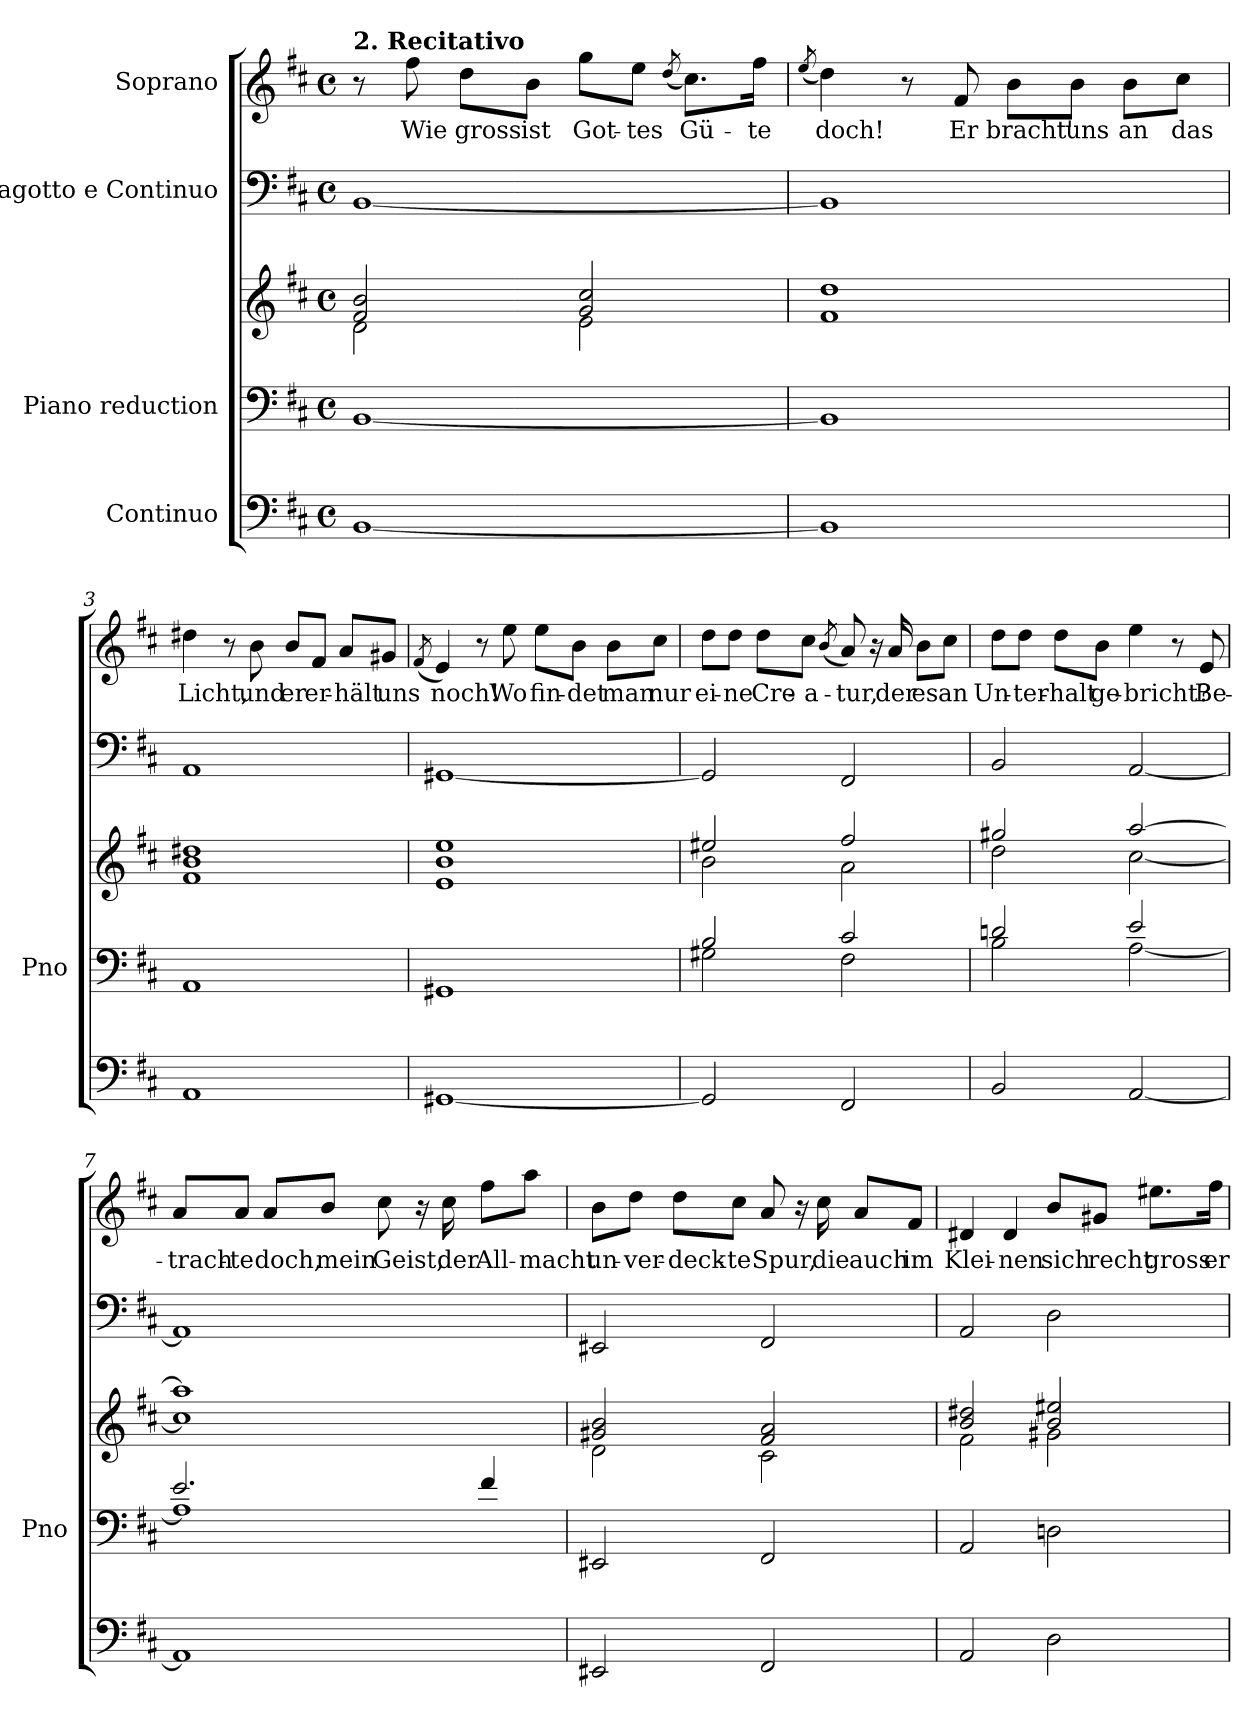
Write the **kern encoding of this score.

**kern	**kern	**kern	**kern	**kern	**text
*part4	*part3	*part3	*part2	*part1	*part1
*staff5	*staff4	*staff3	*staff2	*staff1	*staff1
*I"Continuo	*I"Piano reduction	*	*I"Fagotto e Continuo	*I"Soprano	*
*	*I'Pno	*	*	*	*
*clefF4	*clefF4	*clefG2	*clefF4	*clefG2	*
*k[f#c#]	*k[f#c#]	*k[f#c#]	*k[f#c#]	*k[f#c#]	*
*M4/4	*M4/4	*M4/4	*M4/4	*M4/4	*
*met(c)	*met(c)	*met(c)	*met(c)	*met(c)	*
=1	=1	=1	=1	=1	=1
*	*	*^	*	*	*
!	!	!	!	!	!LO:TX:a:B:t=2. Recitativo	!
[1BB	[1BB	2f#/ 2b/	2d\	[1BB	8r	.
!	!	!	!	!	!	!LO:LY:b
.	.	.	.	.	8ff#\	Wie
!	!	!	!	!	!	!LO:LY:b
.	.	.	.	.	8dd\L	gross
!	!	!	!	!	!	!LO:LY:b
.	.	.	.	.	8b\J	ist
!	!	!	!	!	!	!LO:LY:b
.	.	2g/ 2cc#/	2e\	.	8gg\L	Got-
!	!	!	!	!	!	!LO:LY:b
.	.	.	.	.	8ee\J	tes
.	.	.	.	.	(<8qdd/	.
!	!	!	!	!	!	!LO:LY:b
.	.	.	.	.	8.cc#\L)	Gü-
!	!	!	!	!	!	!LO:LY:b
.	.	.	.	.	16ff#\Jk	te
*	*	*v	*v	*	*	*
=2	=2	=2	=2	=2	=2
.	.	.	.	(<8qee/	.
!	!	!	!	!	!LO:LY:b
1BB]	1BB]	1f# 1dd	1BB]	4dd\)	doch!
.	.	.	.	8r	.
!	!	!	!	!	!LO:LY:b
.	.	.	.	8f#/	Er
!	!	!	!	!	!LO:LY:b
.	.	.	.	8b\L	bracht'
!	!	!	!	!	!LO:LY:b
.	.	.	.	8b\J	uns
!	!	!	!	!	!LO:LY:b
.	.	.	.	8b\L	an
!	!	!	!	!	!LO:LY:b
.	.	.	.	8cc#\J	das
=3	=3	=3	=3	=3	=3
!	!	!	!	!	!LO:LY:b
1AA	1AA	1f# 1b 1dd#X	1AA	4dd#X\	Licht,
.	.	.	.	8r	.
!	!	!	!	!	!LO:LY:b
.	.	.	.	8b\	und
!	!	!	!	!	!LO:LY:b
.	.	.	.	8b/L	er
!	!	!	!	!	!LO:LY:b
.	.	.	.	8f#/J	er-
!	!	!	!	!	!LO:LY:b
.	.	.	.	8a/L	hält
!	!	!	!	!	!LO:LY:b
.	.	.	.	8g#X/J	uns
=4	=4	=4	=4	=4	=4
.	.	.	.	(<8qf#/	.
!	!	!	!	!	!LO:LY:b
[1GG#X	1GG#X	1e 1b 1ee	[1GG#X	4e/)	noch!
.	.	.	.	8r	.
!	!	!	!	!	!LO:LY:b
.	.	.	.	8ee\	Wo
!	!	!	!	!	!LO:LY:b
.	.	.	.	8ee\L	fin-
!	!	!	!	!	!LO:LY:b
.	.	.	.	8b\J	det
!	!	!	!	!	!LO:LY:b
.	.	.	.	8b\L	man
!	!	!	!	!	!LO:LY:b
.	.	.	.	8cc#\J	nur
!!LO:LB:g=z
=5	=5	=5	=5	=5	=5
*	*^	*^	*	*	*
!	!	!	!	!	!	!	!LO:LY:b
2GG#/]	2B/	2G#X\	2ee#X/	2b\	2GG#/]	8dd\L	ei-
!	!	!	!	!	!	!	!LO:LY:b
.	.	.	.	.	.	8dd\J	ne
!	!	!	!	!	!	!	!LO:LY:b
.	.	.	.	.	.	8dd\L	Cre-
!	!	!	!	!	!	!	!LO:LY:b
.	.	.	.	.	.	8cc#\J	a-
.	.	.	.	.	.	(<8qb/	.
!	!	!	!	!	!	!	!LO:LY:b
2FF#/	2c#/	2F#\	2ff#/	2a\	2FF#/	8a/)	tur,
.	.	.	.	.	.	16r	.
!	!	!	!	!	!	!	!LO:LY:b
.	.	.	.	.	.	16a/	der
!	!	!	!	!	!	!	!LO:LY:b
.	.	.	.	.	.	8b\L	es
!	!	!	!	!	!	!	!LO:LY:b
.	.	.	.	.	.	8cc#\J	an
=6	=6	=6	=6	=6	=6	=6	=6
!	!	!	!	!	!	!	!LO:LY:b
2BB/	2dn/	2B\	2gg#X/	2dd\	2BB/	8dd\L	Un-
!	!	!	!	!	!	!	!LO:LY:b
.	.	.	.	.	.	8dd\J	ter-
!	!	!	!	!	!	!	!LO:LY:b
.	.	.	.	.	.	8dd\L	halt
!	!	!	!	!	!	!	!LO:LY:b
.	.	.	.	.	.	8b\J	ge-
!	!	!	!	!	!	!	!LO:LY:b
[2AA/	2e/	[2A\	[2aa/	[2cc#\	[2AA/	4ee\	bricht?
.	.	.	.	.	.	8r	.
!	!	!	!	!	!	!	!LO:LY:b
.	.	.	.	.	.	8e/	Be-
=7	=7	=7	=7	=7	=7	=7	=7
!	!	!	!	!	!	!	!LO:LY:b
1AA]	2.e/	1A]	1aa]	1cc#]	1AA]	8a/L	trach-
!	!	!	!	!	!	!	!LO:LY:b
.	.	.	.	.	.	8a/J	te
!	!	!	!	!	!	!	!LO:LY:b
.	.	.	.	.	.	8a/L	doch,
!	!	!	!	!	!	!	!LO:LY:b
.	.	.	.	.	.	8b/J	mein
!	!	!	!	!	!	!	!LO:LY:b
.	.	.	.	.	.	8cc#\	Geist,
.	.	.	.	.	.	16r	.
!	!	!	!	!	!	!	!LO:LY:b
.	.	.	.	.	.	16cc#\	der
!	!	!	!	!	!	!	!LO:LY:b
.	4f#/	.	.	.	.	8ff#\L	All-
!	!	!	!	!	!	!	!LO:LY:b
.	.	.	.	.	.	8aa\J	macht
*	*v	*v	*	*	*	*	*
!!LO:LB:g=z
=8	=8	=8	=8	=8	=8	=8
!	!	!	!	!	!	!LO:LY:b
2EE#X/	2EE#X/	2g#X/ 2b/	2d\	2EE#X/	8b\L	un-
!	!	!	!	!	!	!LO:LY:b
.	.	.	.	.	8dd\J	ver-
!	!	!	!	!	!	!LO:LY:b
.	.	.	.	.	8dd\L	deck-
!	!	!	!	!	!	!LO:LY:b
.	.	.	.	.	8cc#\J	te
!	!	!	!	!	!	!LO:LY:b
2FF#/	2FF#/	2f#/ 2a/	2c#\	2FF#/	8a/	Spur,
.	.	.	.	.	16r	.
!	!	!	!	!	!	!LO:LY:b
.	.	.	.	.	16cc#\	die
!	!	!	!	!	!	!LO:LY:b
.	.	.	.	.	8a/L	auch
!	!	!	!	!	!	!LO:LY:b
.	.	.	.	.	8f#/J	im
=9	=9	=9	=9	=9	=9	=9
!	!	!	!	!	!	!LO:LY:b
2AA/	2AA/	2b/ 2dd#X/	2f#\	2AA/	4d#X/	Klei-
!	!	!	!	!	!	!LO:LY:b
.	.	.	.	.	4d#/	nen
!	!	!	!	!	!	!LO:LY:b
2D\	2Dn\	2b/ 2ee#X/	2g#X\	2D\	8b/L	sich
!	!	!	!	!	!	!LO:LY:b
.	.	.	.	.	8g#X/J	recht
!	!	!	!	!	!	!LO:LY:b
.	.	.	.	.	8.ee#X\L	gross
!	!	!	!	!	!	!LO:LY:b
.	.	.	.	.	16ff#\Jk	er-
*	*	*v	*v	*	*	*
=	=	=	=	=	=
*-	*-	*-	*-	*-	*-
